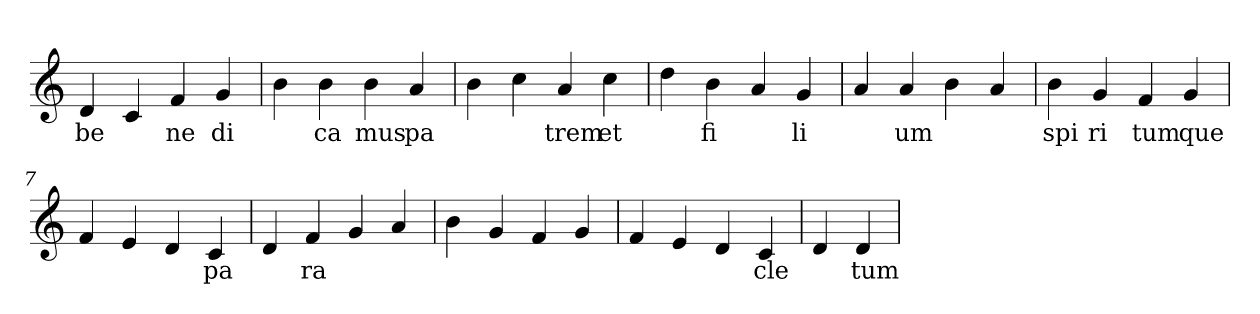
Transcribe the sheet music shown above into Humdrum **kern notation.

**kern	**text
*part1	*part1
*staff1	*staff1
*clefG2	*
=1	=1
4d	be
4c	.
4f	ne
4g	di
=2	=2
4b	.
4b	ca
4b	mus
4a	pa
=3	=3
4b	.
4cc	.
4a	trem
4cc	et
=4	=4
4dd	.
4b	fi
4a	.
4g	li
=5	=5
4a	.
4a	um
4b	.
4a	.
=6	=6
4b	spi
4g	ri
4f	tum
4g	que
=7	=7
4f	.
4e	.
4d	.
4c	pa
=8	=8
4d	.
4f	ra
4g	.
4a	.
=9	=9
4b	.
4g	.
4f	.
4g	.
=10	=10
4f	.
4e	.
4d	.
4c	cle
=11	=11
4d	.
4d	tum
=	=
*-	*-
